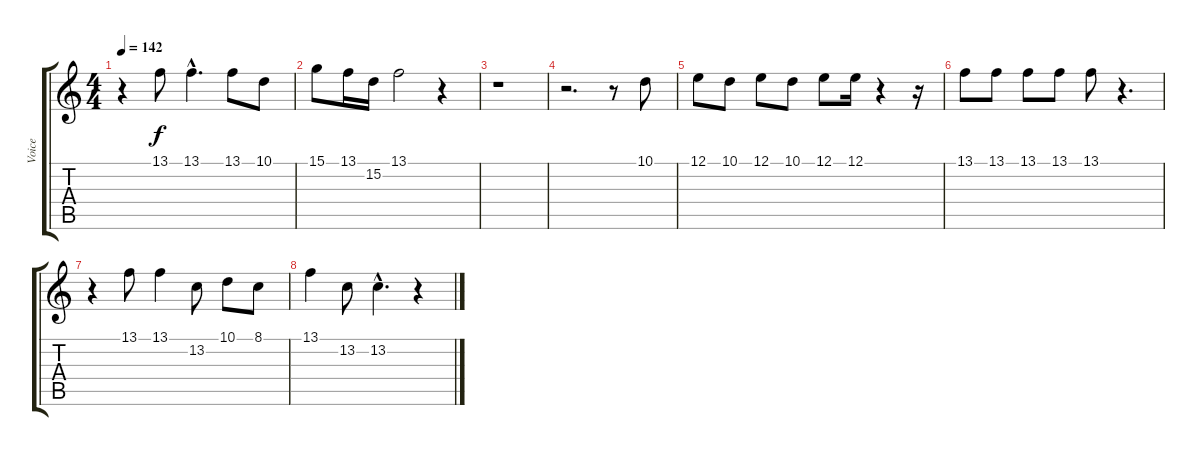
\track ("Voice" "Voice") {instrument lead6voice}
\staff {score tabs}
\tuning (E4 B3 G3 D3 A2 E2) {hide}
\ts (4 4)
\tempo 142
\clef g2
\ks c
r.4{dy f} 13.1.8 13.1{hac}.4{d} 13.1.8 10.1.8 |
15.1.8 13.1.16 15.2.16 13.1.2 r.4 |
r.1 |
r.2{d} r.8 10.1.8 |
12.1.8 10.1.8 12.1.8 10.1.8 12.1.8 12.1.16 r.4 r.16 |
13.1.8 13.1.8 13.1.8 13.1.8 13.1.8 r.4{d} |
r.4 13.1.8 13.1.4 13.2.8 10.1.8 8.1.8 |
13.1.4 13.2.8 13.2{hac}.4{d} r.4
